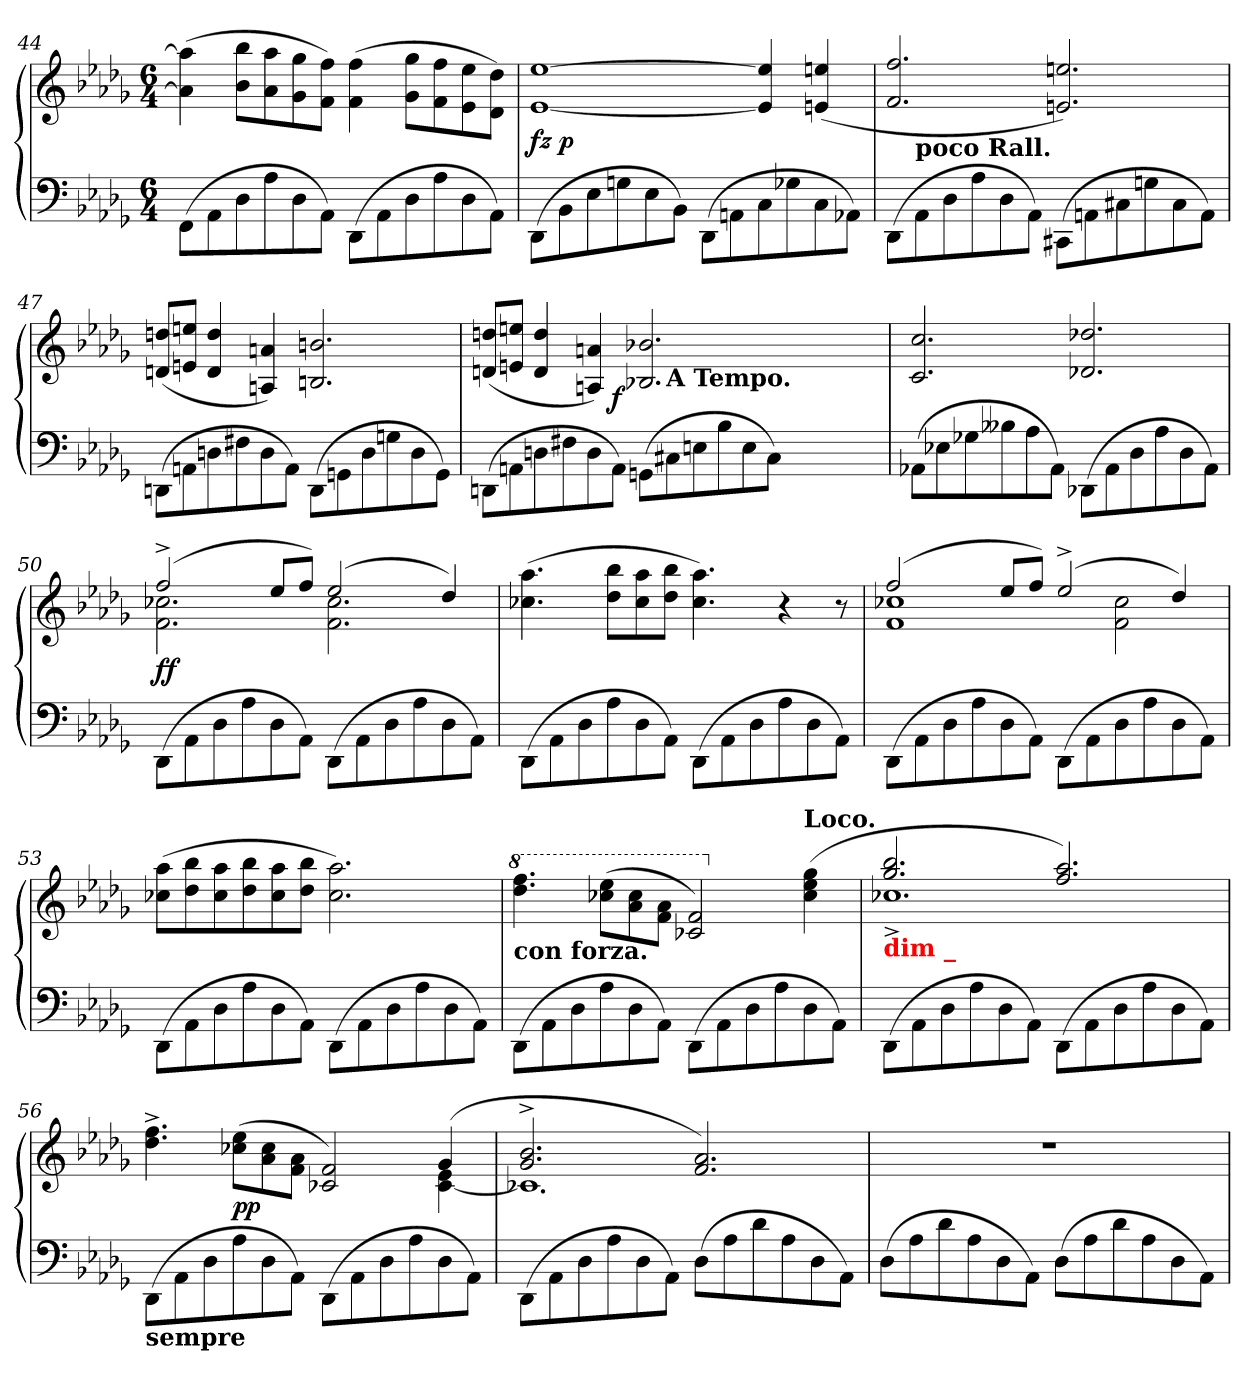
**kern	**kern	**dynam
*part1	*part1	*part1
*staff2	*staff1	*staff1/2
*clefF4	*clefG2	*
*k[b-e-a-d-g-]	*k[b-e-a-d-g-]	*
*b-:	*b-:	*
*M6/4	*M6/4	*
=44	=44	=44
(>8FF\L	(>4aa-] 4a-]	.
8AA-	.	.
8D-	8bb- 8b-L	.
8A-	8aa- 8a-	.
8D-	8gg- 8g-	.
8AA-J)	8ff 8fJ)	.
(>8DD-\L	(4ff 4f	.
8AA-	.	.
8D-	8gg- 8g-L	.
8A-	8ff 8f	.
8D-	8ee- 8e-	.
8AA-J)	8dd- 8d-J)	.
=45	=45	=45
*	*^	*
(>8DD-\L	[1ee- [1e-	8ryy	fz
8BB-	.	1ryy	p
8E-	.	.	.
8Gn	.	.	.
8E-	.	.	.
8BB-J)	.	.	.
(>8DD-\L	.	.	.
8AAn	.	.	.
8C	4ee-] 4e-]	.	.
8G-X	.	4.ryy	.
8C	(<4een 4en	.	.
8AA-XJ)	.	.	.
*	*v	*v	*
=46	=46	=46
(>8DD-\L	2.ff/ 2.f/	.
!LO:TX:a:B:t=poco Rall.	!	!
8AA-	.	.
8D-	.	.
8A-	.	.
8D-	.	.
8AA-J)	.	.
(>8CC#X\L	2.een 2.en)	.
8AAn	.	.
8C#	.	.
8Gn	.	.
8C#	.	.
8AAJ)	.	.
=47	=47	=47
(>8DDn\L	(<8ddn 8dnL	.
8AAn	8een 8enJ	.
8Dn	4dd 4d	.
8F#X	.	.
8D	4an 4An)	.
8AAJ)	.	.
(>8DD\L	2.bn 2.Bn	.
8GGn	.	.
8D	.	.
8Gn	.	.
8D	.	.
8GGJ)	.	.
=48	=48	=48
*	*^	*
*	*	*^	*
(>8DDn\L	(<8ddn 8dnL	2ryy	2..ryy	.
8AAn	8een 8enJ	.	.	.
8Dn	4dd 4d	.	.	.
8F#X	.	.	.	.
8D	4an 4An)	8ryy	.	.
8AAJ)	.	1.ryy	.	f
(>8GGn\L	2.b-X 2.B-X	.	.	.
!	!	!	!LO:TX:b:B:t=A Tempo.	!
8C#X	.	.	1ryy	.
8En	.	.	.	.
8B-	.	.	.	.
8E	.	.	.	.
8C#J)	.	.	.	.
2ryy	2ryy	.	.	.
.	.	.	4ryy	.
8ryy	8ryy	.	.	.
*	*v	*v	*v	*
=49	=49	=49
(>8AA-XL	2.cc 2.c	.
8E-X	.	.
8G-X	.	.
8B--X	.	.
8A-	.	.
8AA-J)	.	.
(>8DD-X\L	2.dd-X 2.d-X	.
8AA-	.	.
8D-	.	.
8A-	.	.
8D-	.	.
8AA-J)	.	.
=50	=50	=50
*	*^	*
(>8DD-\L	(>2ff^>	2.cc-X 2.f	ff
8AA-	.	.	.
8D-	.	.	.
8A-	.	.	.
8D-	8ee-L	.	.
8AA-J)	8ffJ)	.	.
(>8DD-\L	(>2ee-	2.cc- 2.f	.
8AA-	.	.	.
8D-	.	.	.
8A-	.	.	.
8D-	4dd-)	.	.
8AA-J)	.	.	.
*	*v	*v	*
=51	=51	=51
(>8DD-\L	(>4.aa- 4.cc-X	.
8AA-	.	.
8D-	.	.
8A-	8bb- 8dd-L	.
8D-	8aa- 8cc-	.
8AA-J)	8bb- 8dd-J	.
(>8DD-\L	4.aa- 4.cc-)	.
8AA-	.	.
8D-	.	.
8A-	4r	.
8D-	.	.
8AA-J)	8r	.
=52	=52	=52
*	*^	*
(>8DD-\L	(>2ff	1cc-X 1f	.
8AA-	.	.	.
8D-	.	.	.
8A-	.	.	.
8D-	8ee-L	.	.
8AA-J)	8ffJ)	.	.
(>8DD-\L	(>2ee-^	.	.
8AA-	.	.	.
8D-	.	2cc- 2f	.
8A-	.	.	.
8D-	4dd-)	.	.
8AA-J)	.	.	.
*	*v	*v	*
=53	=53	=53
(>8DD-\L	(>8aa- 8cc-XL	.
8AA-	8bb- 8dd-	.
8D-	8aa- 8cc-	.
8A-	8bb- 8dd-	.
8D-	8aa- 8cc-	.
8AA-J)	8bb- 8dd-J	.
(>8DD-\L	2.aa- 2.cc-)	.
8AA-	.	.
8D-	.	.
8A-	.	.
8D-	.	.
8AA-J)	.	.
=54	=54	=54
*	*8va	*
!	!LO:TX:b:B:t=con forza.	!
(>8DD-\L	4.fff 4.ddd-	.
8AA-	.	.
8D-	.	.
8A-	(>8eee- 8ccc-XL	.
8D-	8ccc- 8aa-	.
8AA-J)	8aa- 8ffJ	.
(>8DD-\L	2ff 2cc-X)	.
8AA-	.	.
8D-	.	.
8A-	.	.
*	*X8va	*
!	!LO:TX:a:B:t=Loco.	!
8D-	(>4gg- 4ee- 4cc-	.
8AA-J)	.	.
=55	=55	=55
*	*^	*
!	!LO:TX:b:B:color=red:t=dim _	!	!
(>8DD-\L	2.bb- 2.gg-	1.cc-X^<	.
8AA-	.	.	.
8D-	.	.	.
8A-	.	.	.
8D-	.	.	.
8AA-J)	.	.	.
(>8DD-\L	2.aa- 2.ff)	.	.
8AA-	.	.	.
8D-	.	.	.
8A-	.	.	.
8D-	.	.	.
8AA-J)	.	.	.
=56	=56	=56	=56
!LO:TX:b:B:t=sempre	!	!	!
(>8DD-\L	4.ff^<\ 4.dd-^<\	2.ryy	.
8AA-	.	.	.
8D-	.	.	.
8A-	(>8ee-\ 8cc-X\L	.	pp
8D-	8cc- 8a-	.	.
8AA-J)	8a- 8fJ	.	.
(>8DD-\L	2f/ 2c-X/)	2ryy	.
8AA-	.	.	.
8D-	.	.	.
8A-	.	.	.
8D-	(>4g-	4e- [4c-	.
8AA-J)	.	.	.
=57	=57	=57	=57
(>8DD-\L	2.b-^> 2.g-^>	1.c-X]	.
8AA-	.	.	.
8D-	.	.	.
8A-	.	.	.
8D-	.	.	.
8AA-J)	.	.	.
(>8D-L	2.a- 2.f)	.	.
8A-	.	.	.
8d-	.	.	.
8A-	.	.	.
8D-	.	.	.
8AA-J)	.	.	.
*	*v	*v	*
=58	=58	=58
(>8D-L	1.r	.
8A-	.	.
8d-	.	.
8A-	.	.
8D-	.	.
8AA-J)	.	.
(>8D-L	.	.
8A-	.	.
8d-	.	.
8A-	.	.
8D-	.	.
8AA-J)	.	.
=	=	=
*-	*-	*-
